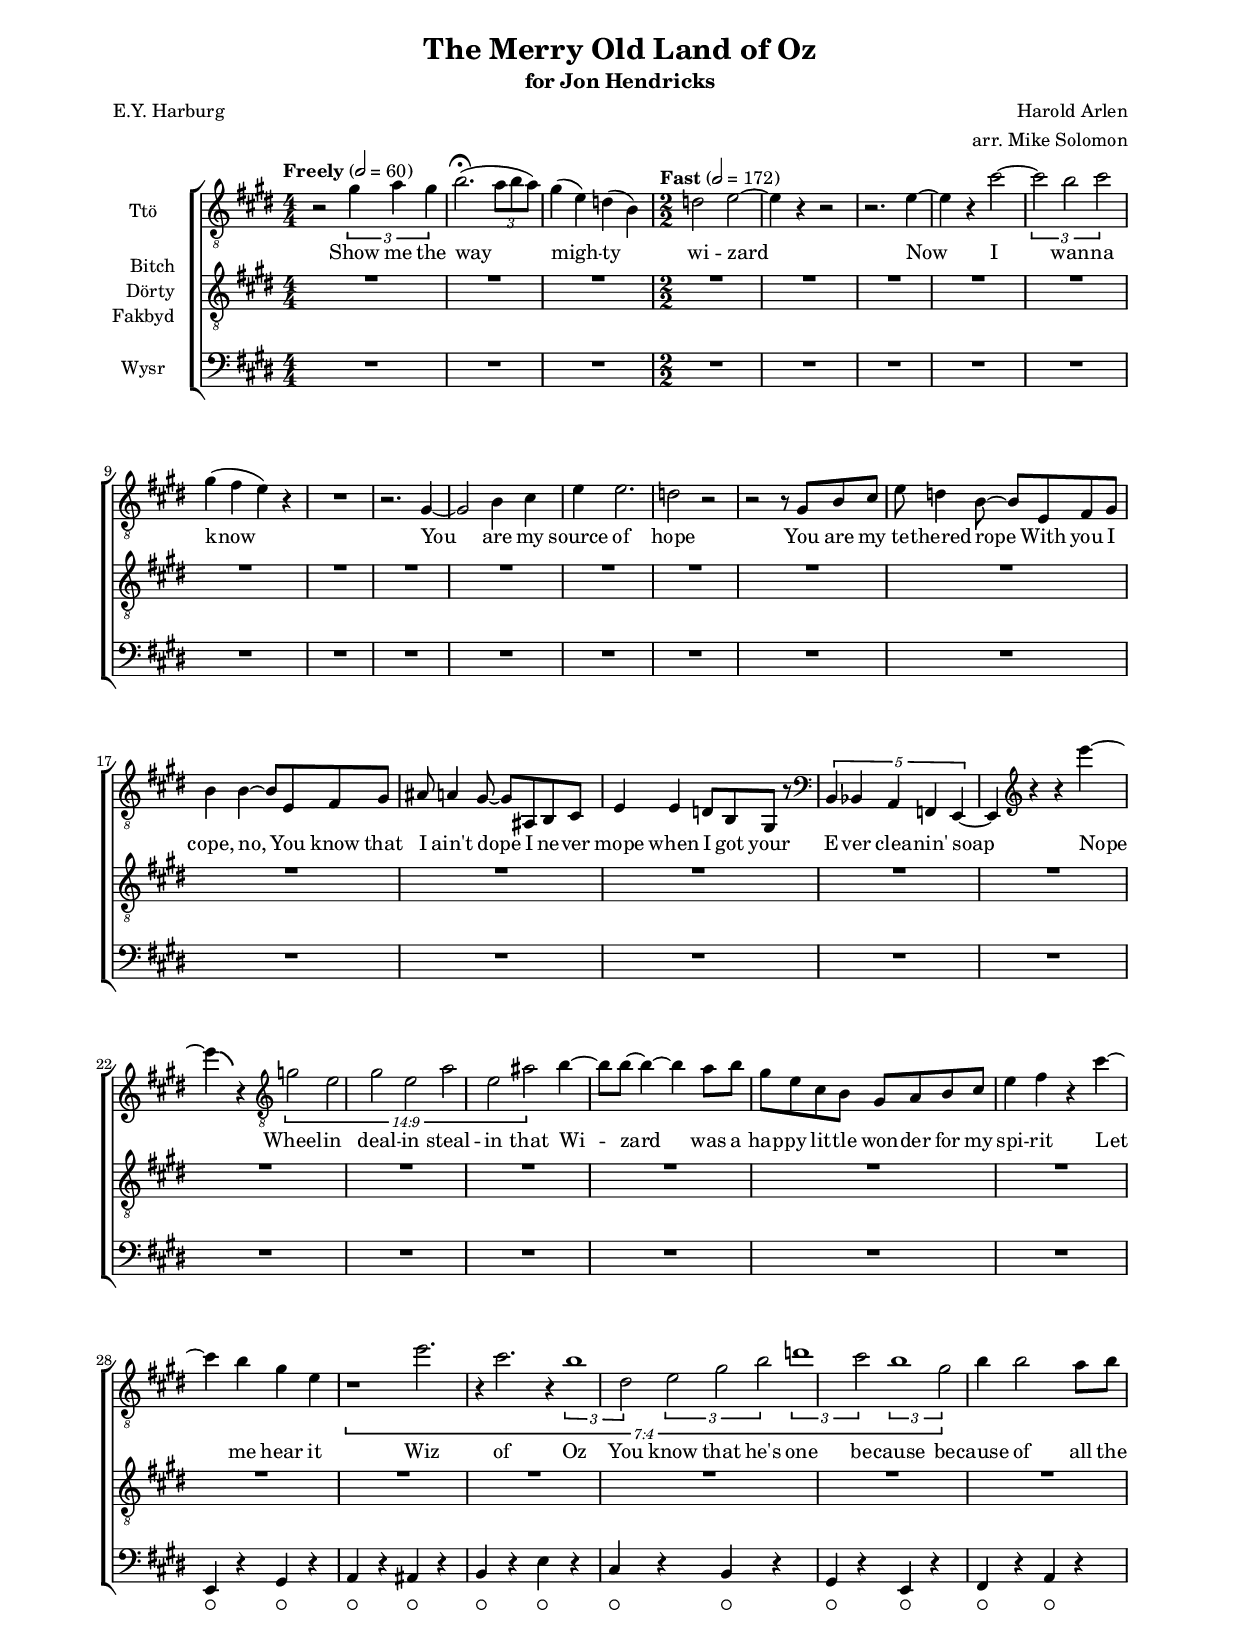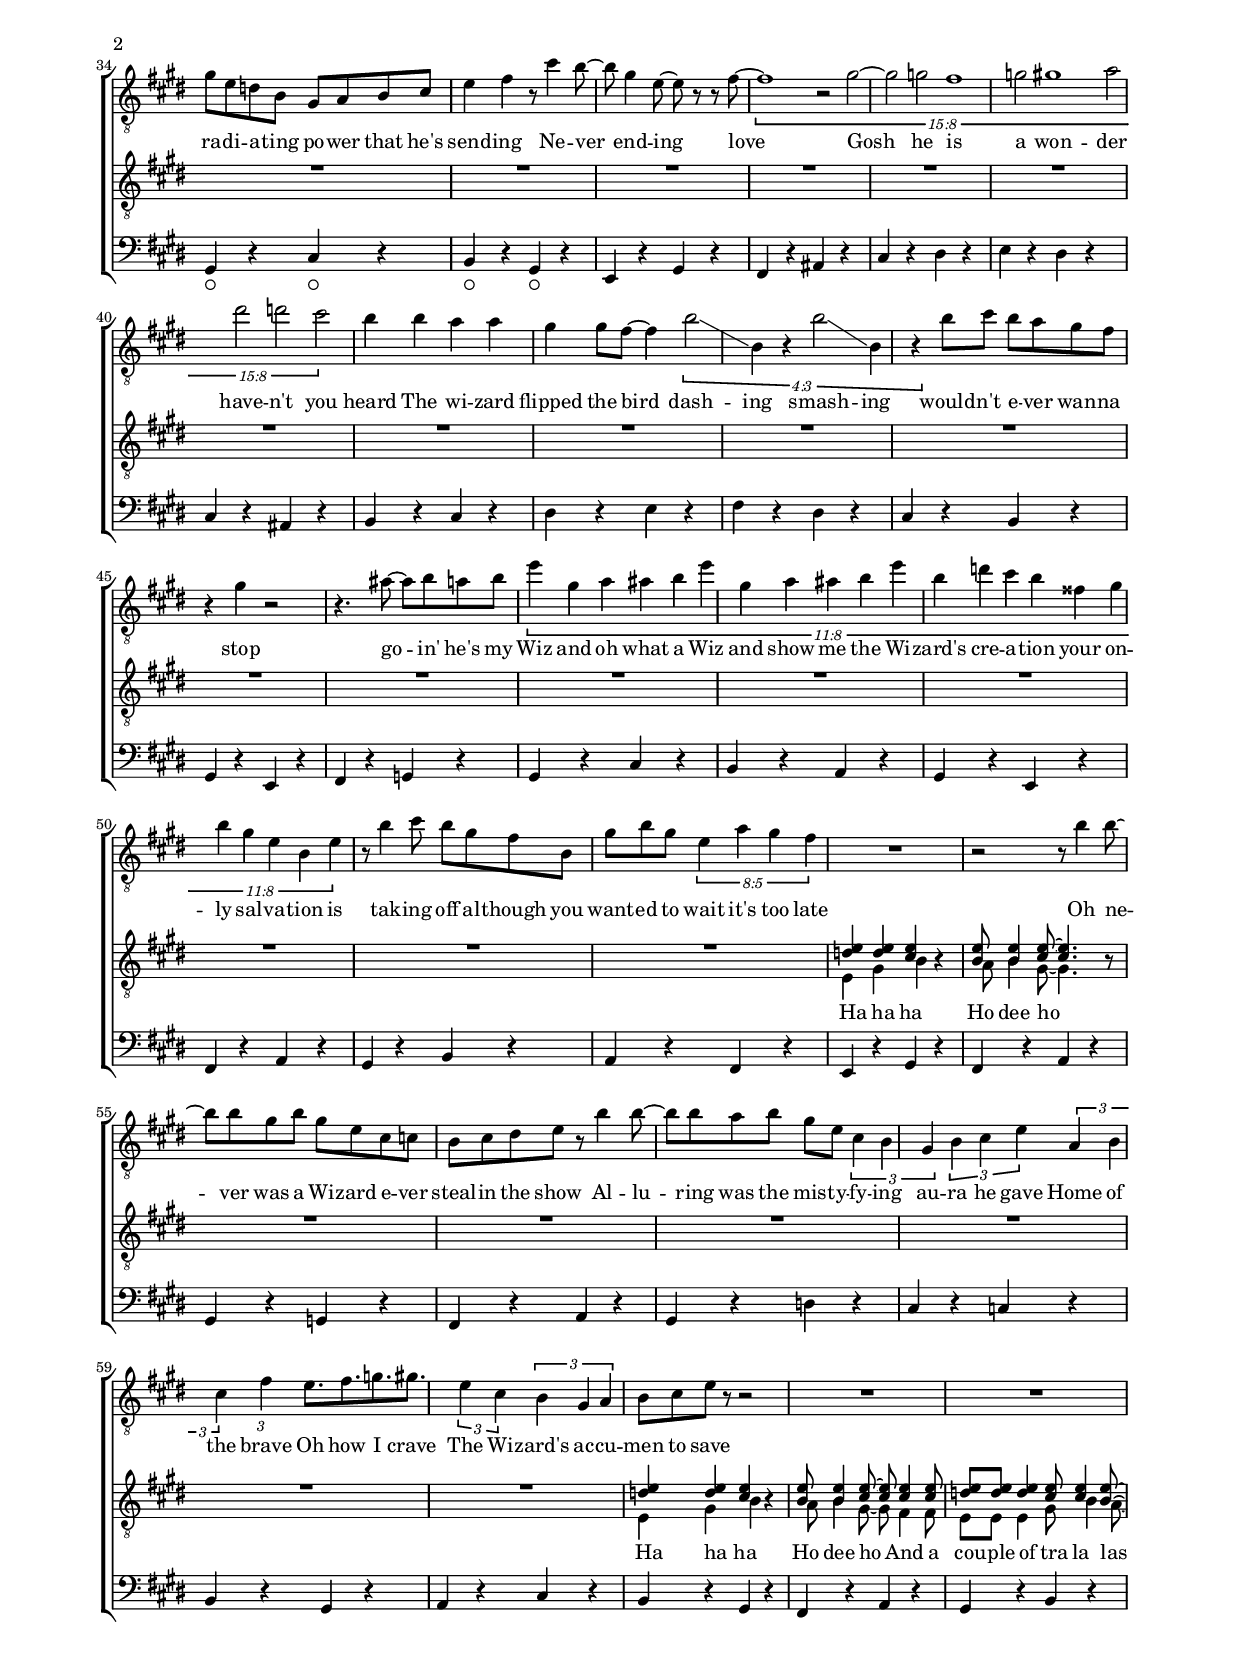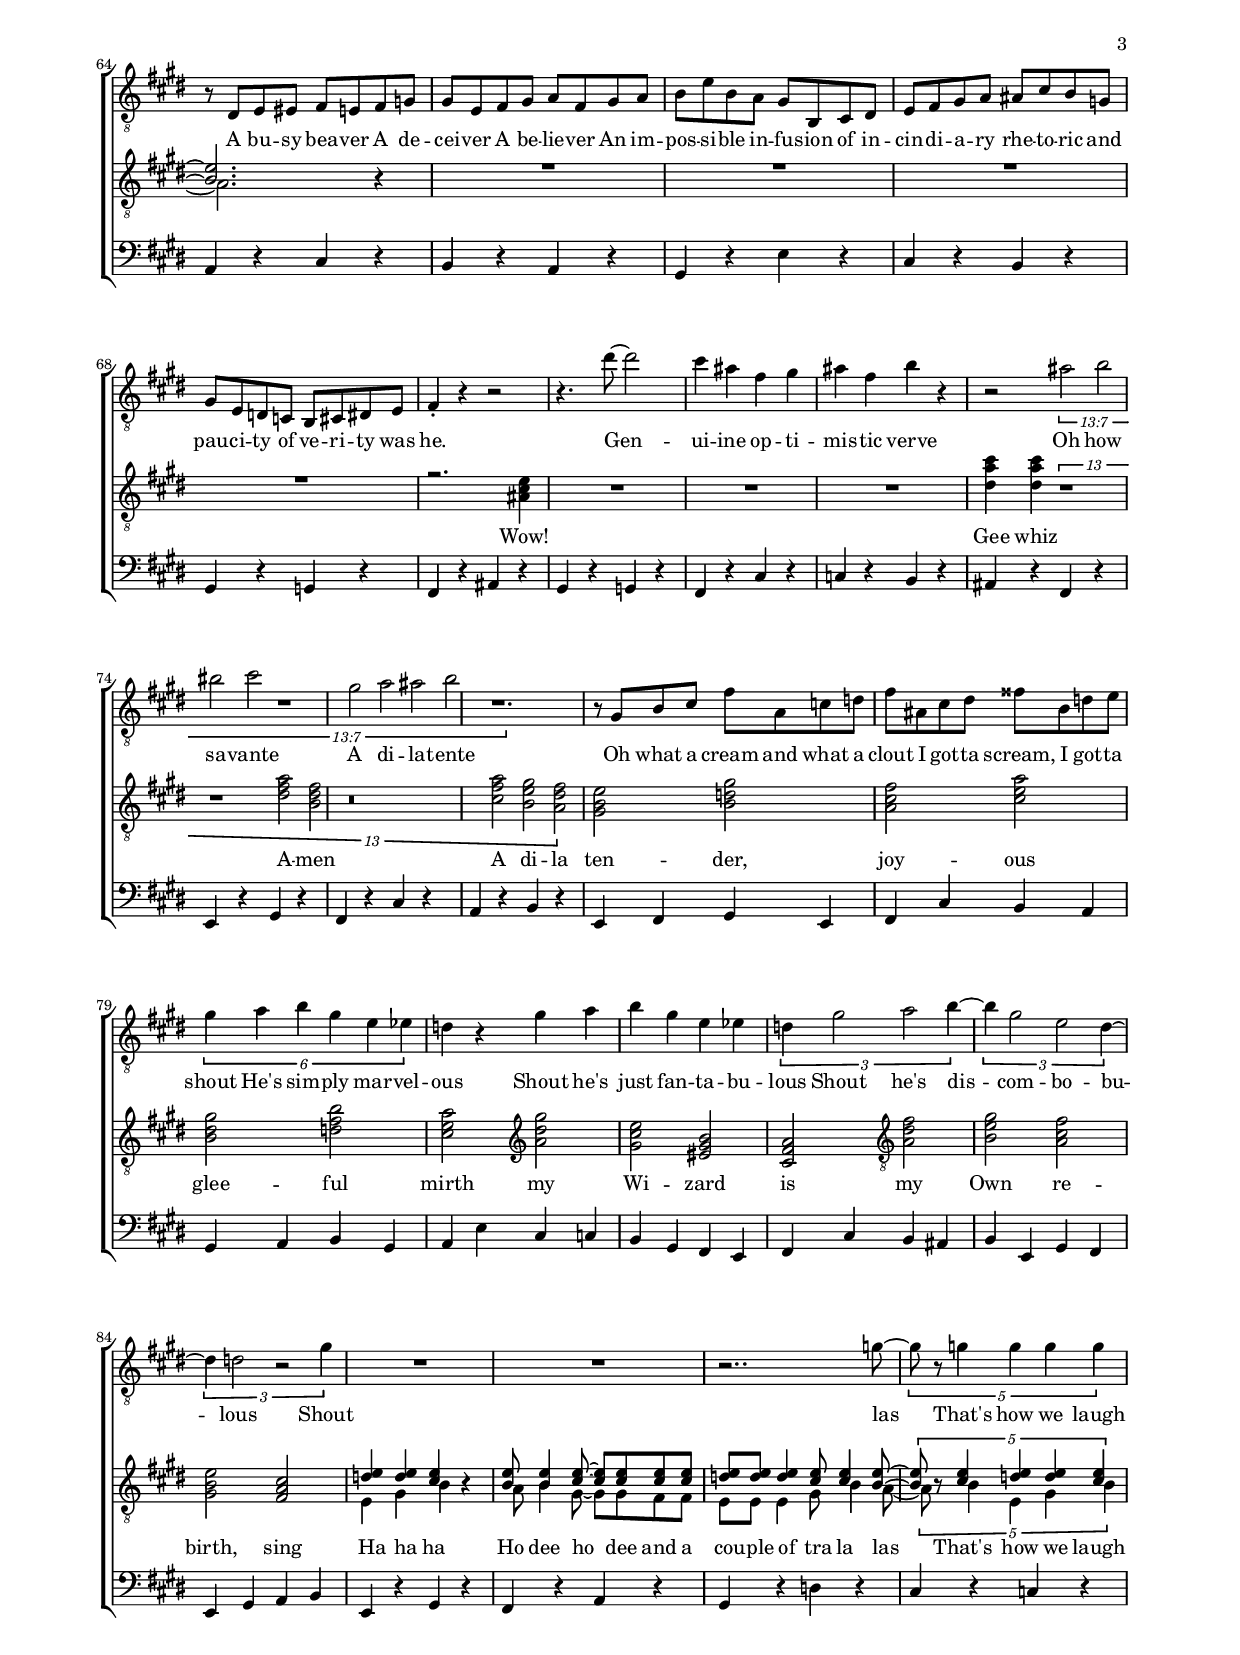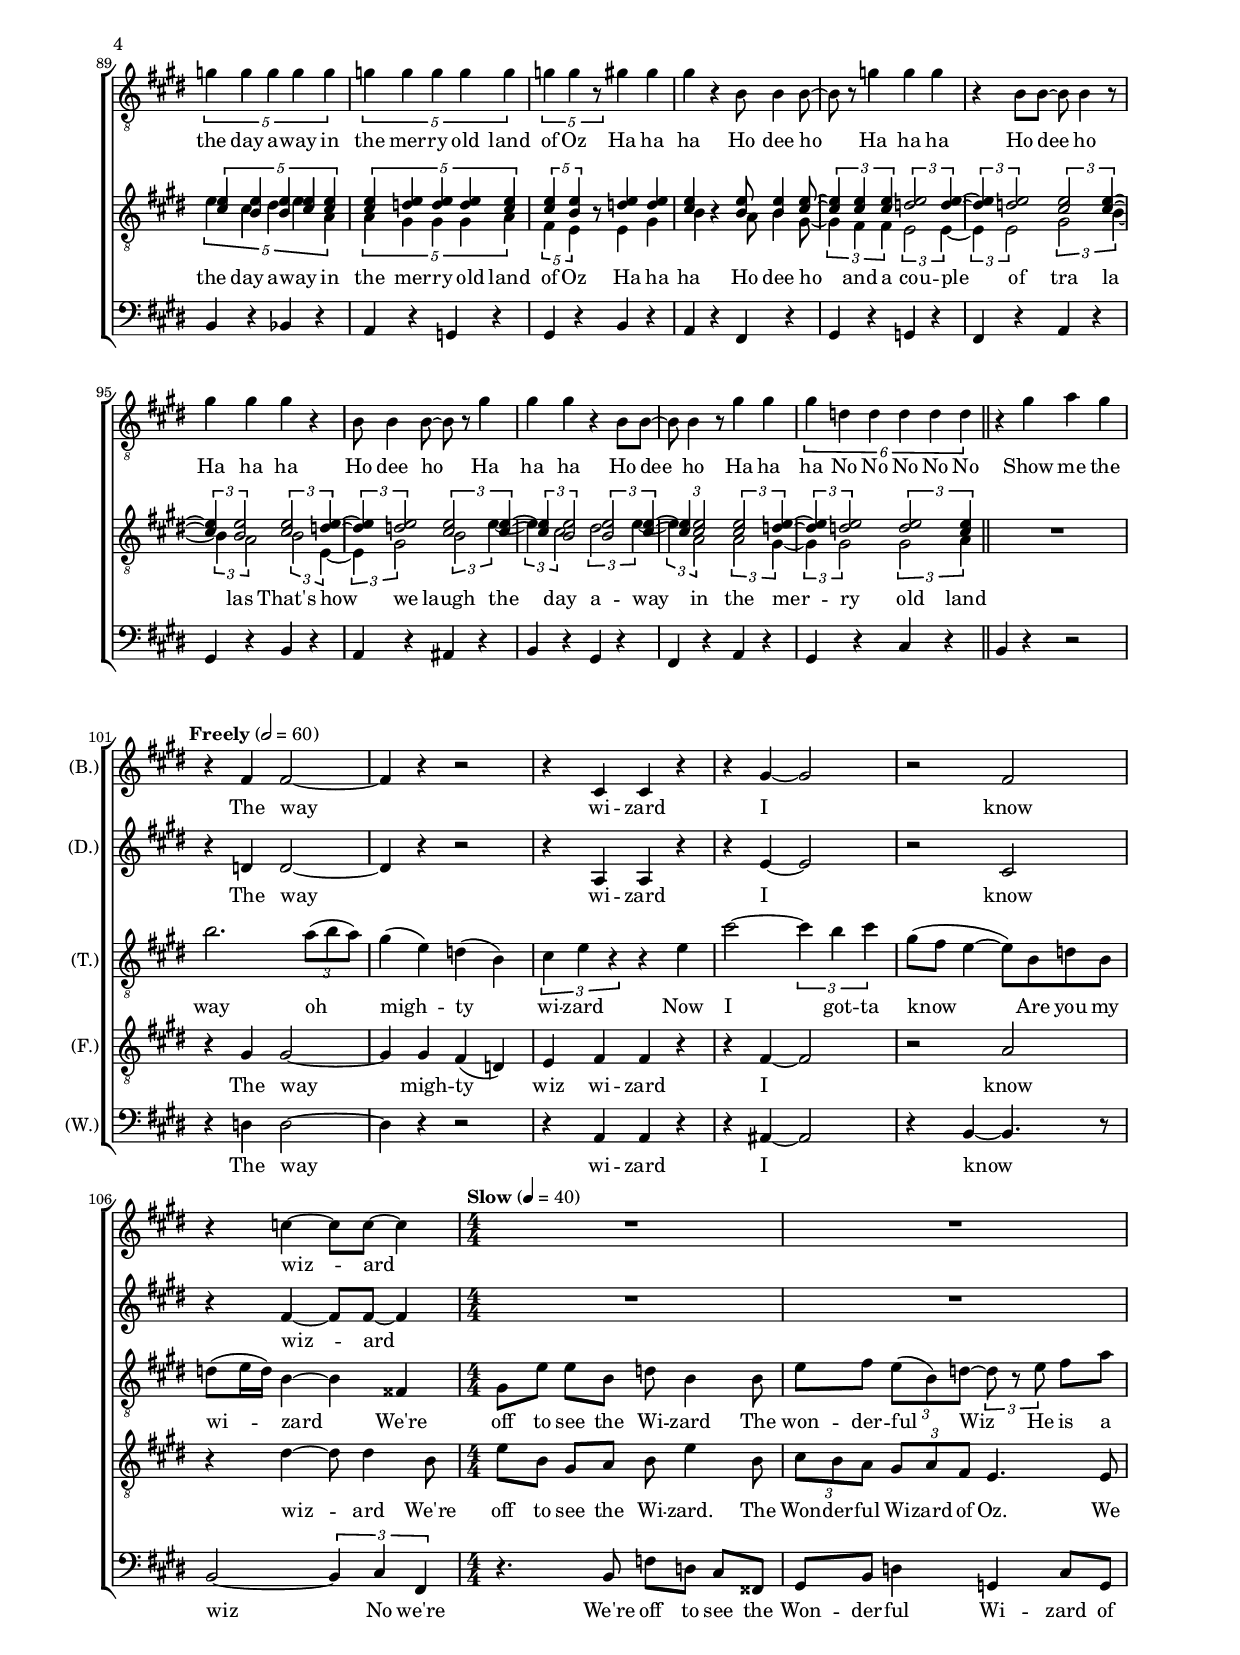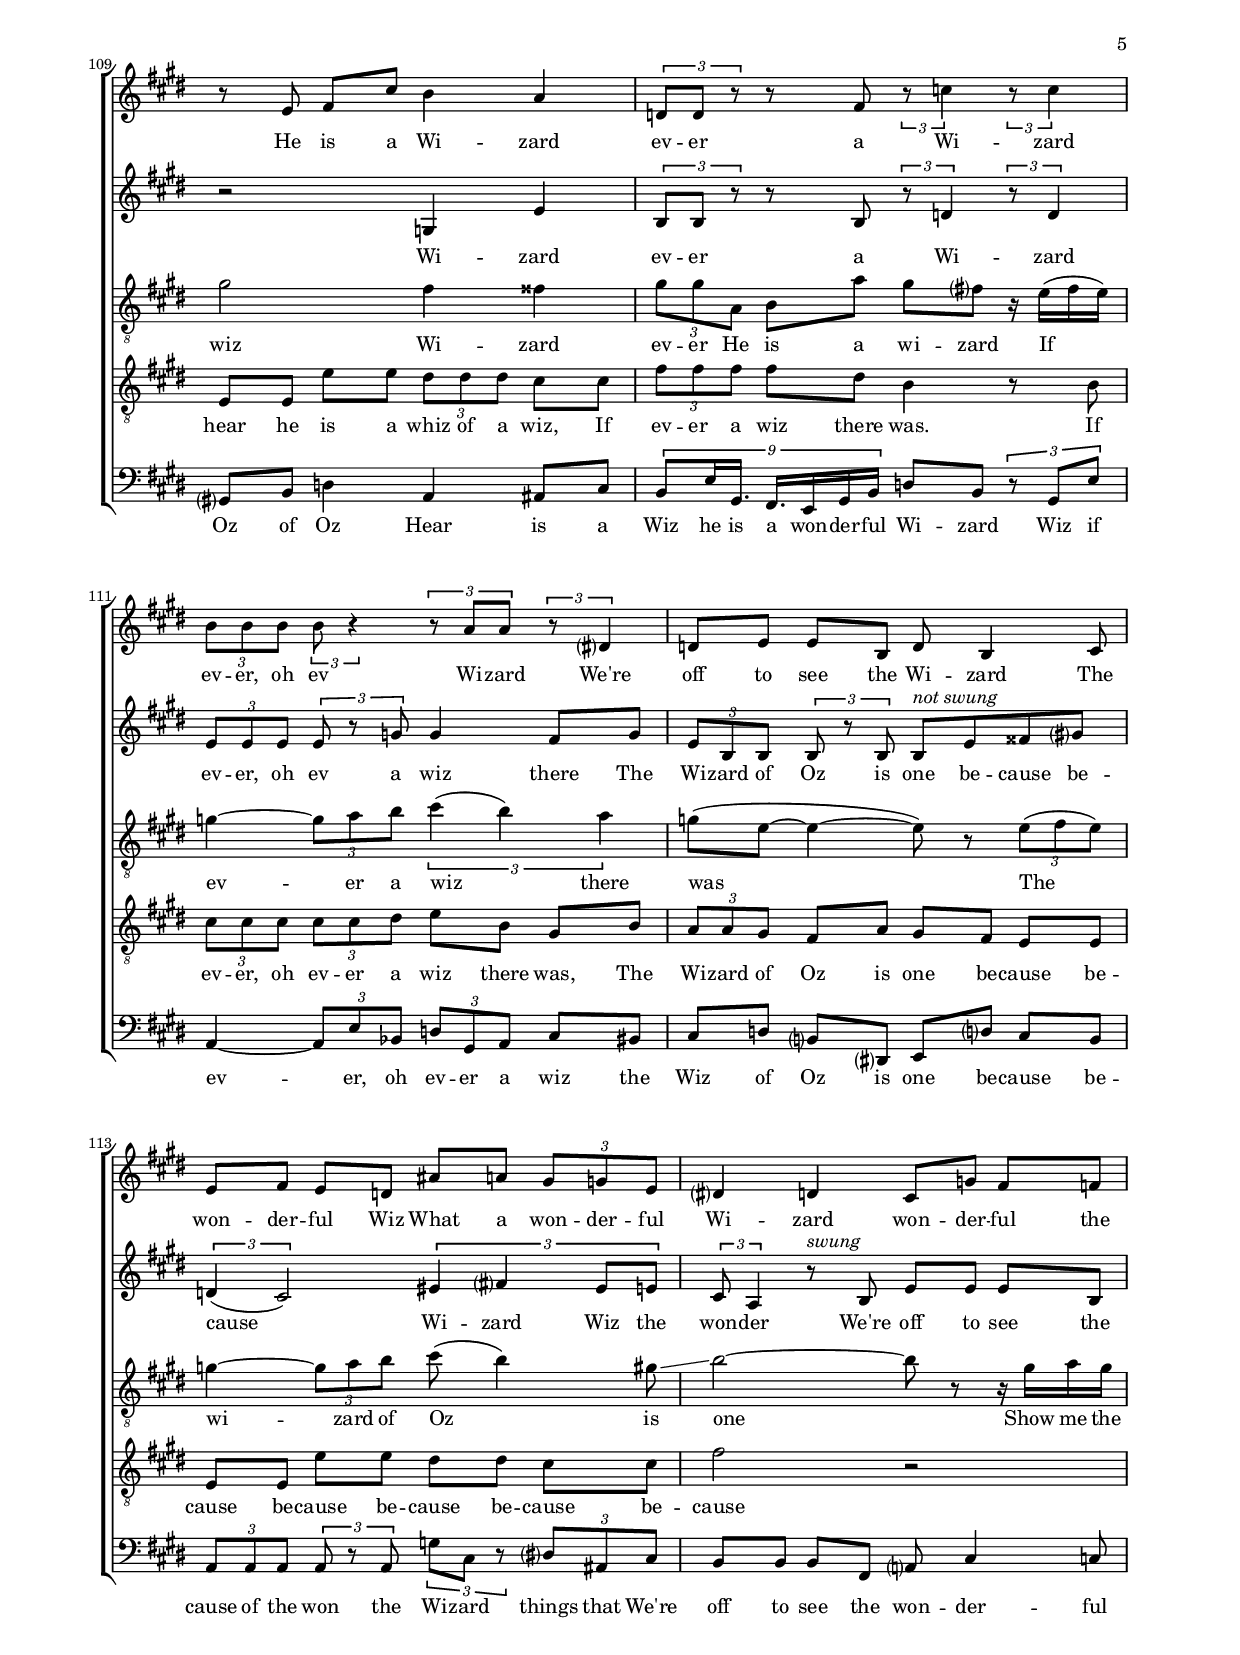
%{
  Ha ha ha (feathered slow then fast)
  Ha ha ha, ho.. (crazy 8ths)
  [16 m again][(back and forth)(same phrase that slows down, but w/ accompagniment so not boring...)]
  Ha ha ha (triplet speed all together - pony trick)
  Ha ha ha (now 4., at end Mike \times 4/6 {No4 No No No No No } )
  ooooo show me the way ooooo
  xxxxx we're off to see the Wizard xxxxx
  ooooo show me the way ooooo [with hocket]
  fast out of the gate, stabalize to something as crazy as the end of previous merry (of course w/ random long note and/or drop out...)
  Ha ha ha (something forceful, 4 part)
  déborde, ensuite groupes de 3 (w/ words coming apart) -.-.-. || -.-.-. || -.-.-. || -.-.-.
     {show me the way lovely} Ahmad's blues (pulcinela?) ending
       -1 ..--..--..--
       -2 ..--..--..
       -3 ..--..--..--..--..-
          FAS#%@#%@#T OZ!!!!! (oz (cute))
%}
\version "2.17.0"
\include "defs-devel.ly"
\paper {
  footnote-separator-markup = \markup { \column { " "\override #`(span-factor . 1/5) { \draw-hline } }}
  footnote-padding = 5\mm
  top-system-spacing = #'((basic-distance . 1) (minimum-distance . 0) (padding . 1) (stretchability . 40))
  bottom-system-spacing = #'((basic-distance . 1) (minimum-distance . 0) (padding . 1) (stretchability . 50))
  ragged-right = ##f
  left-margin = 0.75\in
  right-margin = 0.75\in
  top-margin = 0.5\in
  bottom-margin = 0.6\in
  ragged-last-bottom = ##f
  %max-systems-per-page = #2
}
maybeStemUp =  { %{\stemUp%} }
maybeStemDown =  { %{\stemDown%} }
maybeStemNeutral = { %{\stemNeutral%} }
#(ly:set-option 'point-and-click #f)
sim = \markup \italic "sim."
MyRed = \Red
MyBlack = \Black
myred = \once \override NoteHead.color = #red
myblack = \revert NoteHead.color
%MyRed = \revert NoteHead.color
%MyBlack = \revert NoteHead.color
%myred = \revert NoteHead.color
%myblack = \revert NoteHead.color

%{
  repeated note
  repeated lick
  digs, scoops, etc
  rests in strange places...
  
%}

\header {
  title = "The Merry Old Land of Oz" %(1)"
  subtitle = \markup { for Jon Hendricks }
  composer = "Harold Arlen"
  poet = "E.Y. Harburg"
  arranger = "arr. Mike Solomon"
}

nothing = {}

marks = {
  \time 4/4
  \tempo "Freely" 2=60
  s1*3 |
  \time 2/2
  \tempo "Fast" 2=172
  s1*96 \bar "||"
}

prefatoryMatter = {
  \key e \major
  %#(set-accidental-style 'modern-cautionary)
}

alto = \relative c'' {
  \prefatoryMatter
  \clef "treble_8"
  r2 \times 2/3 { gis4 a gis } |
  b2.^\fermata ( \times 2/3 { a8 b a ) } |
  gis4 ( e ) d ( b ) |
  d2 e ~ |
  e4 r4 r2 |
  r2. e4 ~ |
  e4 r cis'2 ~ |
  \times 2/3 { cis2 b cis }
  gis4 ( fis e ) r |
  R1 |
  r2. gis,4 ~ |
  gis2 b4 cis |
  e4 e2. |
  d2 r2 |
  r2 r8 gis,8 b cis |
  e8 d4 b8 ~ b e, fis gis |
  b4 b ~ b8 e, fis gis |
  ais8 a4 gis8 ~ gis ais, b cis |
  e4 e d8 b gis r |
  \clef "bass"
  \times 4/5 { b4 bes a f e ~ } |
  e
    \clef treble
    r4 r4 e''''4 ~  |
  e-\bendAfter #-3 r
  \clef "treble_8"
  % 3 3 3 2 = 11
  \tupFrac
  \times 9/14 { g,,2 e gis2 e a2 e ais2 }
      b4 ~ |
  b8 b ~ b4 ~ b4 a8 b |
  gis e cis b gis a b cis |
  e4 fis r cis' ~ |
  cis b gis e |
  \tupFrac
  \times 4/7
  {
    r1
    e'2. r4
    cis2. r4
    \times 2/3 { b1 dis,2 }
    \times 2/3 { e gis b }
    \times 2/3 { d1 cis2 }
    \times 2/3 { b1 gis2 }
    %%%%%d4 cis2 b2
    %%%%%gis4 fis4 gis4
  } |
  b4 b2 a8 b |
  gis e d b gis a b cis |
  e4 fis r8 cis'4 b8 ~ |
  b gis4 e8 ~ e r r8 fis ~ |
  %fis
  %fis2 r4 ^2 _4 ^2 _4 ^2 _4 ^2 _4 &4 &4 &4 where & is chromatic descent to target
  % just thinking...
  % no he is a won -- der ba -- by have -- n't you heard
  % 16
  \tupFrac
  \times 8/15 { fis1 r2 gis2 ~ gis g2 fis1 g2 gis1 a2 dis d cis } |
  % and then why not...gumshoe!
  % b4 b a a gis gis8 fis ~ fis b4 \glissando b, b' \glissando b, b' \glissando b, b'8 cis b a gis fis e
  % but above, only do two slides, slower and can have complete bottom, so 2 in the space of three...
  % in theory shouldn't have too much of the slow jerky stuff - need to field test
  b4 b a a |
  gis gis8 fis ~ fis4 \tupFrac \times 3/4 { b2 \glissando
      b,4 r b'2 \glissando b,4 r } b'8 cis b a gis fis |
  r4 gis4 r2 |
  r4. ais8 ~ ais b a b |
  \tupFrac
  \times 8/11 { e4 gis, a ais b %{%} e gis, a ais b %{%} e b d cis b fisis %{%} gis b gis e b e } |
  r8 b'4 cis8 b gis fis b, |
  gis'8 b gis \tupFrac \times 5/8 { e4 a gis fis } |
  R1 |
  r2 r8 b4 b8 ~ |
  b8 b gis b gis e cis c |
  b cis dis e r b'4 b8 ~ |
  %%%%% space is 32
  %%%%% 27
  %b
  %  b a b gis e cis b
  %  gis b cis e
  %  a b cis fis
  %  b cis dis
  %  gis e dis b
  %  a b cis dis
  %x x x x x
  %x x
  %x x x x
  %x x x
  %x x x x
  %x x x x x
  % credit of 5 8ths here...
  %b b a b gis e cis b 
  %gis b cis e
  %a b cis fis8.
  %e8. fis8. g8.
  %gis4 e8. cis8. b8. gis8. a b cis
  % credit of 9 8ths here...
  % and we go over by 4
  %b b a b gis e cis b
  %\times 2/3 { gis4 b cis } \times 2/3 { e a, b }
  %\times 2/3 { cis fis e } fis8. g8. gis8 ~
  %gis16 e8. \times 2/3 { cis4 b gis } a8 b |
  %cis e r4 r2 |
  % same as above but starts a bit sooner...
  % and we go over by 4
  b b a b gis e \times 2/3 { cis4 b gis } \times 2/3 { b cis e }
  \times 2/3 { a, b cis } \times 2/3 { fis } e8. fis8. g8.
  gis8. \times 2/3 { e4 cis } \times 2/3 { b gis a } |
  b8 cis e r r2 |
  R1 |
  R1 |
  r8 dis,8 e eis fis e fis g |
  gis e fis gis a fis gis a |
  b e b a gis b, cis dis |
  e fis gis a ais cis b g |
  gis e d c b cis dis e |
  fis4-. r r2 |
  r4. dis''8 ~ dis2 |
  cis4 ais fis gis |
  ais fis b r |
  r2 \tupFrac \times 7/13 { ais2 b bis cis r1 gis2 a ais b r1. } |
  %{e,8%} r8 gis, b cis fis a, c d |
  fis ais, cis dis fisis b, d e |
  \times 4/6 { gis4 a b gis e ees } |
  d4 r gis a |
  b gis e ees |
  \times 2/3 { d4 gis2 a b4 ~ } |
  \times 2/3 { b gis2 e dis4 ~ } |
  \times 2/3 { dis4 d2 r gis4 } |
  R1 |
  R1 |
  r2.. g8 ~ |
  \times 4/5 { g8 r g4 g g g } |
  \times 4/5 { g g g g g } |
  \times 4/5 { g g g g g } |
  \times 4/5 { g g r8 } gis4 gis |
  gis r b,8 b4 b8 ~ |
  b r g'4 g g |
  r b,8 b ~ b b4 r8 |
  gis'4 gis gis r |
  b,8 b4 b8 ~ b r gis'4 |
  gis gis r b,8 b ~ |
  b b4 r8 gis'4 gis |
  \times 4/6 { gis4 d d d d d } |
  r4 gis a gis |
}

%{
  %old after second ha ha ha
  %r8 g4 r8 r gis4 r8 |
  %a4 r8 b ~ b r8 g4 |
  %r8 gis4 r8 a4 r8 b ~ |
  %b r g4 r8 gis4 r8 |
  %a4 r8 b ~ b8 fis a gis |
  %g ees bes gis' e cis bes g |
  %e' ais, b fis' dis b g f |
  %d fis g e' c a f d |
  %ees g bes d cis a fis d |
  %cis d r4 r2 |

%}

altoWords = \lyricmode {
  Show me the way
  migh -- ty wi -- zard
  Now I wan -- na know
  You are my source of hope
  You are my te -- thered rope
  With you I cope, no, 
  You know that I ain't dope
  I ne -- ver mope when I got your
  E -- ver clea -- nin' soap
  Nope
  Wheel -- in deal -- in steal -- in that
  % b b
  Wi -- zard was a hap -- py lit -- tle won -- der for my spi -- rit
  % cis b gis e
  Let me hear it
  % out of time
  Wiz of Oz
  You know that he's one be -- cause
  be -- cause of all the
      %%%%%%%%%%%%%%%%%%%%%%%%heal -- in'
  ra -- di -- a -- ting po -- wer that he's send -- ing
  Ne -- ver end -- ing %{ love = arrival %} love
  Gosh he is a won -- der %{ba -- by%} have -- n't you heard
  The wi -- zard flipped the bird dash -- ing smash -- ing
  would -- n't e -- ver wan -- na stop
  go -- in' he's my
  %5
  Wiz and oh what a
  %5
  Wiz and show me the
  %6
  Wi -- zard's cre -- a -- tion your
  on -- ly sal -- va -- tion is
  %%
  tak -- ing off al -- though you want -- ed to wait
  it's too late
  Oh ne -- ver was a Wi -- zard e -- ver steal -- in the show
  Al -- lu -- ring was the mis -- ty -- fy -- ing au -- ra he gave
  Home of the brave
  Oh how I crave
  The Wi -- zard's ac -- cu -- men to save
  A bu -- sy bea -- ver
  A de -- cei -- ver
  A be -- lie -- ver
  %Not a grie -- ver
  An im -- pos -- si -- ble in -- fu -- sion of in -- cin -- di -- a -- ry
  rhe -- to -- ric and pau -- ci -- ty of ve -- ri -- ty was he.
  Gen -- ui -- ine op -- ti -- mis -- tic verve
  Oh how sa -- vante
  A di -- la -- tente
  Oh what a cream and what a clout
  I got -- ta scream, I got -- ta shout
  He's sim -- ply mar -- vel -- ous
  Shout he's just fan -- ta -- bu -- lous
  Shout he's dis -- com -- bo -- bu -- lous
  Shout
  las
  That's how we laugh the day a -- way in the mer -- ry old land of Oz
  \repeat unfold 4 { Ha ha ha Ho dee ho }
  Ha ha ha
  \repeat unfold 5 No
  Show me the  
}

comp = \relative c' {
  \prefatoryMatter
  \clef "treble_8"
  R1*3 |
  R1*49 |
  <d e>4 <d e> <cis e> r |
  <b e>8 <b e>4 <cis e>8 ~ <cis e>4. r8 |
  R1*6
  <d e>4 <d e> <cis e> r |
  <b e>8 <b e>4 <cis e>8 ~ <cis e>8 <cis e>4 q8 |
  <d e>8 q q4 <cis e>8 <cis e>4 <b e>8 ~ |
  <b e>2. r4 |
  R1*4 |
  r2. <ais cis e>4 |
  R1*3 |
  <dis a' cis>4 q4 \times 7/13 { r1 r1 <dis fis a>2 <b dis fis>2 r\breve <cis fis a>2 <b e gis> <a dis fis> } |
  <gis b e> <b d gis> |
  <a cis fis> <cis e a> |
  <b dis gis> <d fis b> |
  <cis e a> \clef treble <a' dis gis> |
  <gis cis e> <eis gis b> |
  <cis fis a> \clef "treble_8" <a dis fis> |
  <b e gis> <a cis fis> |
  <gis b e> <fis a cis> |
  <d' e>4 q <cis e> r |
  <b e>8 q4 <cis e>8 ~ q q8 q q |
  <d e> q q4 <cis e>8 q4 <b e>8 ~ |
  \times 4/5 { q8 r <cis e>4 <d e> q <cis e> } |
  \times 4/5 { <cis e> <b e> <b e> <cis e> <cis e> } |
  \times 4/5 { <cis e> <d e> <d e> <d e> <cis e> }
  \times 4/5 { <cis e>4 <b e> r8 } <d e>4 <d e> |
  %
  <cis e> r <b e>8 <b e>4 <cis e>8 ~ |
  \times 2/3 { <cis e>4 <cis e> <cis e> } \times 2/3 { <d e>2 q4 ~ } |
  \times 2/3 { q4 q2 } \times 2/3 { <cis e>2 q4 ~ } |
  \times 2/3 { q4 <b e>2 } \times 2/3 { <cis e>2 <d e>4 ~ } |
  \times 2/3 { q4 q2 } \times 2/3 { <cis e>2 q4 ~ } |
  \times 2/3 { q4 <b e>2 } \times 2/3 { q2 <cis e>4 ~ } |
  \times 2/3 { q4 q2 } \times 2/3 { q2 <d e>4 ~ } |
  \times 2/3 { q4 q2 } \times 2/3 { q2 <cis e>4 } |
  R1 |
}

tenMel = \relative c {
  s1*3 |
  s1*49 |
  e4 gis b r |
  a8 b4 gis8 ~ gis4. r8 |
  s1*6
  e4 gis b r |
  a8 b4 gis8 ~ gis8 fis4 fis8 |
  e8 e e4 gis8 b4 a8 ~ |
  a2. r4 |
  s1*4 |
  s1*4 |
  s1*4 |
  s1*8
  e4 gis b r |
  a8 b4 gis8 ~ gis gis fis fis |
  e e e4 gis8 b4 a8 ~ |
  \times 4/5 { a8 r b4 e, gis b } |
  \times 4/5 { e cis dis e a, } |
  \times 4/5 { a gis gis gis a } |
  \times 4/5 { fis4 e r8 } e4 gis |
  b r a8 b4 gis8 ~ |
  \times 2/3 { gis4 fis fis } \times 2/3 { e2 e4 ~ } |
  \times 2/3 { e4 e2 } \times 2/3 { gis2 b4 ~ } |
  \times 2/3 { b4 a2 } \times 2/3 { b2 e,4 ~ } |
  \times 2/3 { e4 gis2 } \times 2/3 { b2 e4 ~ } |
  \times 2/3 { e4 cis2 } \times 2/3 { dis2 e4 ~ } |
  \times 2/3 { e4 a,2 } \times 2/3 { a2 gis4 ~ } |
  \times 2/3 { gis4 gis2 } \times 2/3 { gis2 a4 } |
  R1 |
}

compWords = \lyricmode {
  Ha ha ha
  Ho dee ho
  Ha ha ha
  Ho dee ho
  And a cou -- ple of tra la las
  Wow!
  Gee whiz
  A -- men
  A di -- la
  ten -- der, joy -- ous
  glee -- ful mirth my
  Wi -- zard is my
  Own re -- birth, sing
  Ha ha ha
  Ho dee ho dee and a
  cou -- ple of tra la las
  That's how we laugh the day a -- way in the mer -- ry old land of Oz
  Ha ha ha
  Ho dee ho and a
  cou -- ple of tra la las
  That's how we laugh the day a -- way in the mer -- ry old land of Oz
}


bass = \relative c, {
  \prefatoryMatter
  \clef "bass"
  R1*3 | \barNumberCheck #4
  R1*24 | \barNumberCheck #28
  e4 r gis r |
  a r ais r |
  b r e r |
  cis r b r | \barNumberCheck #32
  gis r e r |
  fis r a r |
  gis r cis r |
  b r gis r | \barNumberCheck #36
  e r gis r |
  fis r ais r |
  cis r dis r |
  e r dis r | \barNumberCheck #40
  cis r ais r |
  b r cis r |
  dis r e r |
  fis r dis r | \barNumberCheck #44
  cis r b r |
  gis r e r |
  fis r g r |
  gis r cis r | \barNumberCheck #48
  b r a r |
  gis r e r |
  fis r a r |
  gis r b r | \barNumberCheck #52
  a r fis r |
  e r gis r |
  fis r a r |
  gis r g r | \barNumberCheck #56
  fis r a r |
  gis r d' r |
  cis r c r |
  b r gis r | \barNumberCheck #60
  a r cis r |
  b r gis r |
  fis r a r |
  gis r b r | \barNumberCheck #64
  a r cis r |
  b r a r |
  gis r e' r |
  cis r b r | \barNumberCheck #68
  gis r g r |
  fis r ais r |
  gis r g r |
  fis r cis' r |
  c r b r |
  ais r fis r |
  e r gis r |
  fis r cis' r |
  a r b r |
  e, fis gis e |
  fis cis' b a |
  gis a b gis |
  a e' cis c |
  b gis fis e |
  fis cis' b ais |
  b e, gis fis |
  e gis a b |
  e,4 r gis r |
  fis r a r |
  gis r d' r |
  cis r c r |
  b r bes r |
  a r g r |
  gis r b r |
  a r fis r |
  gis r g r |
  fis r a r |
  gis r b r |
  a r ais r |
  b r gis r |
  fis r a r |
  gis r cis r |
  b r r2 |
}

bassWords = \lyricmode {
  \repeat unfold 16 ○
}

%%% SCORE
#(set-global-staff-size 16)

\score {
  \new ChoirStaff <<
    %\new DrumStaff \drummode { \repeat unfold 32 { r4 hhc r4 hhc } }
    \new Staff \with { instrumentName = #"Ttö" %shortInstrumentName = #"Mk."
} <<
      \new Voice = "alto" { << { \numericTimeSignature
        \alto
      } {
        \marks
      } >> }
      \new Lyrics \lyricsto "alto" {
        \altoWords
      }
    >>
    \new Staff \with { printPartCombineTexts = ##f instrumentName = \markup \right-column { "Bitch" Dörty "Fakbyd" } %shortInstrumentName = #"R."
} << \new Voice { \partcombine
      { \numericTimeSignature
        \comp
      } {
        \tenMel
      } }
    \new NullVoice = "comp" \comp
    \new Lyrics \lyricsto "comp" {
      \compWords
    } >>
    \new Staff = "realBass" \with { instrumentName = #"Wysr" %shortInstrumentName = #"P." %\markup { \concat { E \super u . } }
} <<
      \new Voice = "bass" { << { \numericTimeSignature
        \bass
      } {
        \nothing
      } >> }
      \new Lyrics \lyricsto "bass" {
        \bassWords
      }
    >>
  >>
  \layout {
    \context {
      \Voice
      \override TextScript #'layer = #6
      \override NoteHead #'layer = #7
      \override Glissando #'breakable = ##t
      \override TupletNumber #'breakable = ##t
      \override TupletBracket #'breakable = ##t
      \remove "Forbid_line_break_engraver"
    }
    \context {
      \Staff
      \consists "Metronome_mark_engraver"
      \override TimeSignature #'style = #'numbered
      \override StaffSymbol #'layer = #4
      \override TimeSignature #'layer = #3
      \override TimeSignature #'whiteout = ##t
    }
    \context {
      \Lyrics
      %\override LyricText #'whiteout = ##t
      \override LyricText #'layer = #6
    }
    \context {
      \Score
      \remove "Metronome_mark_engraver"
      \override NonMusicalPaperColumn #'allow-loose-spacing = ##f
    }
  }
}

%%% MIDI

\score {
  \transpose c c \new ChoirStaff <<
    \new DrumStaff \drummode { \repeat unfold 100 { r4 hhc r4 hhc } }
    \new Staff \with { midiInstrument = #"tenor sax" instrumentName = #"Ttö" %shortInstrumentName = #"Mk."
} <<
      \new Voice = "alto" { \numericTimeSignature
        \alto
      }
      { \marks }
      \new Lyrics \lyricsto "alto" {
        \altoWords
      }
    >>
    \new Staff \with { midiInstrument = #"baritone sax" instrumentName = #"Fakbyd" %shortInstrumentName = #"R."
} <<
      \new Voice = "comp" { \numericTimeSignature
        \comp
      }
      \new Lyrics \lyricsto "comp" {
        \compWords
      }
    >>
    \new Staff \with { midiInstrument = #"electric bass (finger)" instrumentName = #"Wysr" %shortInstrumentName = #"P." %\markup { \concat { E \super u . } }
} <<
      \new Voice = "bass" { \numericTimeSignature
        \bass
      }
      \new Lyrics \lyricsto "bass" {
        \bassWords
      }
    >>
  >>
  \midi {}
}

%%%%% second part

nothingSecondPart = {}

marksSecondPart = {
  
  \time 2/2
  \once \override Score.TimeSignature.stencil = ##f
  \set Score.currentBarNumber = #101
  \tempo "Freely" 2=60
  \bar ""
  s1*6 |
  \time 4/4
  \tempo "Slow" 4=40
}

prefatoryMatterSecondPart = {
  \key e \major
  #(set-accidental-style 'modern-cautionary)
}

sopranoSecondPart = \relative c' {
  \prefatoryMatterSecondPart
  r4 fis fis2 ~ |
  fis4 r r2 |
  r4 cis cis r |
  r gis' ~ gis2 |
  r2 fis |
  r4 c'4 ~ c8 c8 ~ c4 |
  R1 |
  R1 |
  \lo r8 \sh e, \lo fis \sh cis' b4 a |
  \times 2/3 { d,8 d r } \lo r \sh fis \times 2/3 { r8 c'4 } \times 2/3 { r8 c4 } |
  \times 2/3 { b8 b b } \times 2/3 { b r4 } \times 2/3 { r8 a8 a } \times 2/3 { r dis,4 } |
  \lo d8 \sh e \lo e \sh b \lo d b4 \sh cis8 |
  \lo e8 \sh fis8 \lo e \sh d \lo ais' \sh a \times 2/3 { gis8 g e }
  dis4 d \lo cis8 \sh g' \lo fis \sh f8 |
}

sopranoWordsSecondPart = \lyricmode {
  The way
  wi -- zard
  I know
  wiz -- ard
  He is a
  Wi -- zard
  ev -- er a
  Wi -- zard
  ev -- er, oh ev
  Wi -- zard
  We're off to see the Wi -- zard
  The won -- der -- ful Wiz
  What a won -- der -- ful Wi -- zard won -- der -- ful the

}

mezzoSecondPart = \relative c' {
  \prefatoryMatterSecondPart
  r4 d d2 ~ |
  d4 r r2 |
  r4 a a r |
  r e'4 ~ e2 |
  r2 cis |
  r4 fis4 ~ fis8 fis8 ~ fis4 |
  R1 |
  R1 |
  r2 g,4 e' |
  \times 2/3 { b8 b r } \lo r8 \sh b \times 2/3 { r8 d4 } \times 2/3 { r8 d4 } |
  \times 2/3 { e8 e e } \times 2/3 { e r g } g4 \lo fis8 \sh g |
  \times 2/3 { e8 b b } \times 2/3 { b r b8 } b8^\markup \italic "not swung" e fisis gis |
  \times 2/3 { d4 ( cis2 ) } \times 2/3 { eis4 fis4 eis8 e } |
  \times 2/3  { cis8 a4 } \lo r8^\markup \italic "swung" \sh b \lo e \sh e \lo e \sh b |
}

mezzoWordsSecondPart = \lyricmode {
  The way
  wi -- zard
  I know
  wiz -- ard
  Wi -- zard
  ev -- er a
  Wi -- zard
  ev -- er, oh ev a wiz
  there The
  Wi -- zard of Oz is one be -- cause be -- cause
  Wi -- zard
  Wiz the won -- der
  We're off to see the
}

altoSecondPart = \relative c'' {
  \prefatoryMatterSecondPart
  \clef "treble_8"
  b2. \times 2/3 { a8 ( b a ) } |
  gis4 ( e ) d ( b ) |
  \times 2/3 { cis e r } r e |
  cis'2 ~ \times 2/3 { cis4 b cis } |
  gis8 ( fis e4 ~ e8 ) b d b |
  d ( e16 d ) b4 ~ b fisis |
  \lo gis8 \sh e' \lo e8 \sh b \lo d b4 \sh b8 |
  \lo e8 \sh fis8 \times 2/3 { e ( b ) d ~ } \times 2/3 { d8 r e } \lo fis \sh a |
  gis2 fis4 fisis |
  \times 2/3 { gis8 gis a, } \lo b \sh a' \lo gis \sh fis r16 e ( fis e ) |
  g4 ~ \times 2/3 { g8 a b } \times 2/3 { cis4 ( b ) a } |
  \lo g8 ( \sh e ~ e4 ~ e8 ) r \times 2/3 { e ( fis e ) } 
  g4 ~ \times 2/3 { g8 a b } \lo cis8 ( b4 ) \sh gis8 \glissando |
  b2 ~ b8 r8 r16 gis a gis |
}

altoWordsSecondPart = \lyricmode {
  way oh
  migh -- ty wi -- zard
  Now I got -- ta know
  Are you my wi -- zard
  We're off to see the Wi -- zard
  The won -- der -- ful Wiz
  He is a wiz
  Wi -- zard ev -- er
  He is a wi -- zard
  If ev -- er a wiz there was
  The wi -- zard of Oz is one
  Show me the way
}

tenorSecondPart = \relative c' {
  \prefatoryMatterSecondPart
  \clef "treble_8"
  r4 gis gis2 ~ |
  gis4 gis fis ( d ) |
  e fis fis r |
  r fis ~ fis2 |
  r2 a |
  r4 dis4 ~ dis8 dis4 b8 |
  \lo e \sh b \lo gis \sh a \lo b e4 \sh b |
  \times 2/3 { cis8 b a } \times 2/3 { gis a fis } \lod e4. \sh e8 |
  \lo e \sh e \lo e' \sh e \times 2/3 { dis dis dis } \lo cis \sh cis |
  \times 2/3 { fis fis fis } \lo fis \sh dis b4 \lo r8 \sh b |
  \times 2/3 { cis cis cis } \times 2/3 { cis cis dis } \lo e \sh b \lo gis \sh b |
  \times 2/3 { a a gis } \lo fis \sh a \lo gis \sh fis \lo e \sh e |
  \lo e \sh e \lo e' \sh e \lo dis \sh dis \lo cis \sh cis |
  fis2 r2 |
}

tenorWordsSecondPart = \lyricmode {
  The way
  migh -- ty
  wiz
  wi -- zard
  I know
  wiz -- ard
  We're off to see the Wi -- zard.
  The Won -- der -- ful Wi -- zard of Oz.
  We hear he is a whiz of a wiz,
  If ev -- er a wiz there was.
  If ev -- er, oh ev -- er a wiz there was,
  The Wi -- zard of Oz is one be -- cause
  be -- cause be -- cause be -- cause be -- cause be -- cause
 
}

bassSecondPart = \relative c {
  \prefatoryMatterSecondPart
  \clef bass
  r4 d d2 ~ |
  d4 r r2 |
  r4 a a r |
  r ais ~ ais2 |
  r4 b4 ~ b4. r8 |
  b2 ~ \times 2/3 { b4 cis fis, } |
  %%%%%%
  \lod r4. \sh b8 \lo f' \sh d \lo cis8 \sh fisis, |
  \lo gis \sh b d4 g, \lo cis8 \sh g |
  \lo gis \sh b d4 a4 \lo ais8 \sh cis |
  \times 8/9 { b8 e16 gis,16. fis e16 gis b }   \lo d \sh b \times 2/3 { r8 gis e' } |
  a,4 ~  \times 2/3 { a8 e' bes } \times 2/3 { d8 gis,  a } \lo cis \sh bis |
  \lo cis \sh d \lo b \sh dis, \lo e \sh d' \lo cis \sh b |
  \times 2/3 { a8 a a } \times 2/3 { a r a } \times 2/3 { g' cis, r  } \times 2/3 { dis ais cis } |
  \lo b \sh b \lo b \sh fis \lo a cis4 \sh c |
}

bassWordsSecondPart = \lyricmode {
  The way
  wi -- zard
  I know
  wiz No we're
  %off to see, see the won -- der
  %wiz a wiz he's a wiz -- ard, he's the Wiz -- zard
  %We're off to see the
  %%%
  We're off to see the
  Won -- der -- ful Wi -- zard of Oz of Oz
  Hear is a Wiz he is a won -- der -- ful Wi -- zard
  Wiz if
  ev -- er, oh ev -- er a wiz the Wiz of Oz is one be -- cause
  be -- cause of the won the Wi -- zard things that
  We're off to see the won -- der -- ful
}

%%% SCORE
#(set-global-staff-size 16)

\score {
  \new ChoirStaff <<
    \new Staff \with { instrumentName = #"(B.)" %shortInstrumentName = #"M."
} <<
      \new Voice = "soprano" { << { \numericTimeSignature
        \sopranoSecondPart
      } {
        \marksSecondPart
      } {
        \nothingSecondPart
      }>> }
      \new Lyrics \lyricsto "soprano" {
        \sopranoWordsSecondPart
      }
    >>
    \new Staff \with { instrumentName = #"(D.)" %shortInstrumentName = #"E."
} <<
      \new Voice = "mezzo" { << { \numericTimeSignature
        \mezzoSecondPart
      } {
        \nothingSecondPart
      } >> }
      \new Lyrics \lyricsto "mezzo" {
        \mezzoWordsSecondPart
      }
    >>
    \new Staff \with { instrumentName = #"(T.)" %shortInstrumentName = #"Mk."
} <<
      \new Voice = "alto" { << { \numericTimeSignature
        \altoSecondPart
      } {
        \nothingSecondPart
      } >> }
      \new Lyrics \lyricsto "alto" {
        \altoWordsSecondPart
      }
    >>
    \new Staff \with { instrumentName = #"(F.)" %shortInstrumentName = #"R."
} <<
      \new Voice = "tenor" { << { \numericTimeSignature
        \tenorSecondPart
      } {
        \nothingSecondPart
      } >> }
      \new Lyrics \lyricsto "tenor" {
        \tenorWordsSecondPart
      }
    >>
    \new Staff = "realBass" \with { instrumentName = #"(W.)" %shortInstrumentName = #"P." %\markup { \concat { E \super u . } }
} <<
      \new Voice = "bass" { << { \numericTimeSignature
        \bassSecondPart
      } {
        \nothingSecondPart
      } >> }
      \new Lyrics \lyricsto "bass" {
        \bassWordsSecondPart
      }
    >>
  >>
  \layout {
    indent = #0
    \context {
      \Voice
      \override TextScript #'layer = #6
      \override NoteHead #'layer = #7
      \override Glissando #'breakable = ##t
      \override TupletNumber #'breakable = ##t
      \override TupletBracket #'breakable = ##t
      \remove "Forbid_line_break_engraver"
    }
    \context {
      \Staff
      \consists "Metronome_mark_engraver"
      \override TimeSignature #'style = #'numbered
      \override StaffSymbol #'layer = #4
      \override TimeSignature #'layer = #3
      \override TimeSignature #'whiteout = ##t
    }
    \context {
      \Lyrics
      %\override LyricText #'whiteout = ##t
      \override LyricText #'layer = #6
    }
    \context {
      \Score
      \remove "Metronome_mark_engraver"
      \override NonMusicalPaperColumn #'allow-loose-spacing = ##f
    }
  }
}

%%% MIDI

\score {
  \transpose c c \new ChoirStaff <<
    \new Staff \with { midiInstrument = #"alto sax" instrumentName = #"Bitch" %shortInstrumentName = #"M."
} <<
      \new Voice = "soprano" { << { \numericTimeSignature
        \sopranoSecondPart
      } {
        \marksSecondPart
      } >> }
    >>
    \new Staff \with { midiInstrument = #"trumpet" instrumentName = #"Dörty" %shortInstrumentName = #"E."
} <<
      \new Voice = "mezzo" { \numericTimeSignature
        \mezzoSecondPart
      }
    >>
    \new Staff \with { midiInstrument = #"tenor sax" instrumentName = #"Ttö" %shortInstrumentName = #"Mk."
} <<
      \new Voice = "alto" { \numericTimeSignature
        \altoSecondPart
      }
    >>
    \new Staff \with { midiInstrument = #"baritone sax" instrumentName = #"Fakbyd" %shortInstrumentName = #"R."
} <<
      \new Voice = "tenor" { \numericTimeSignature
        \tenorSecondPart
      }
    >>
    \new Staff \with { midiInstrument = #"electric bass (finger)" instrumentName = #"Wysr" %shortInstrumentName = #"P." %\markup { \concat { E \super u . } }
} <<
      \new Voice = "bass" { \numericTimeSignature
        \bassSecondPart
      }
    >>
  >>
  \midi {}
}
